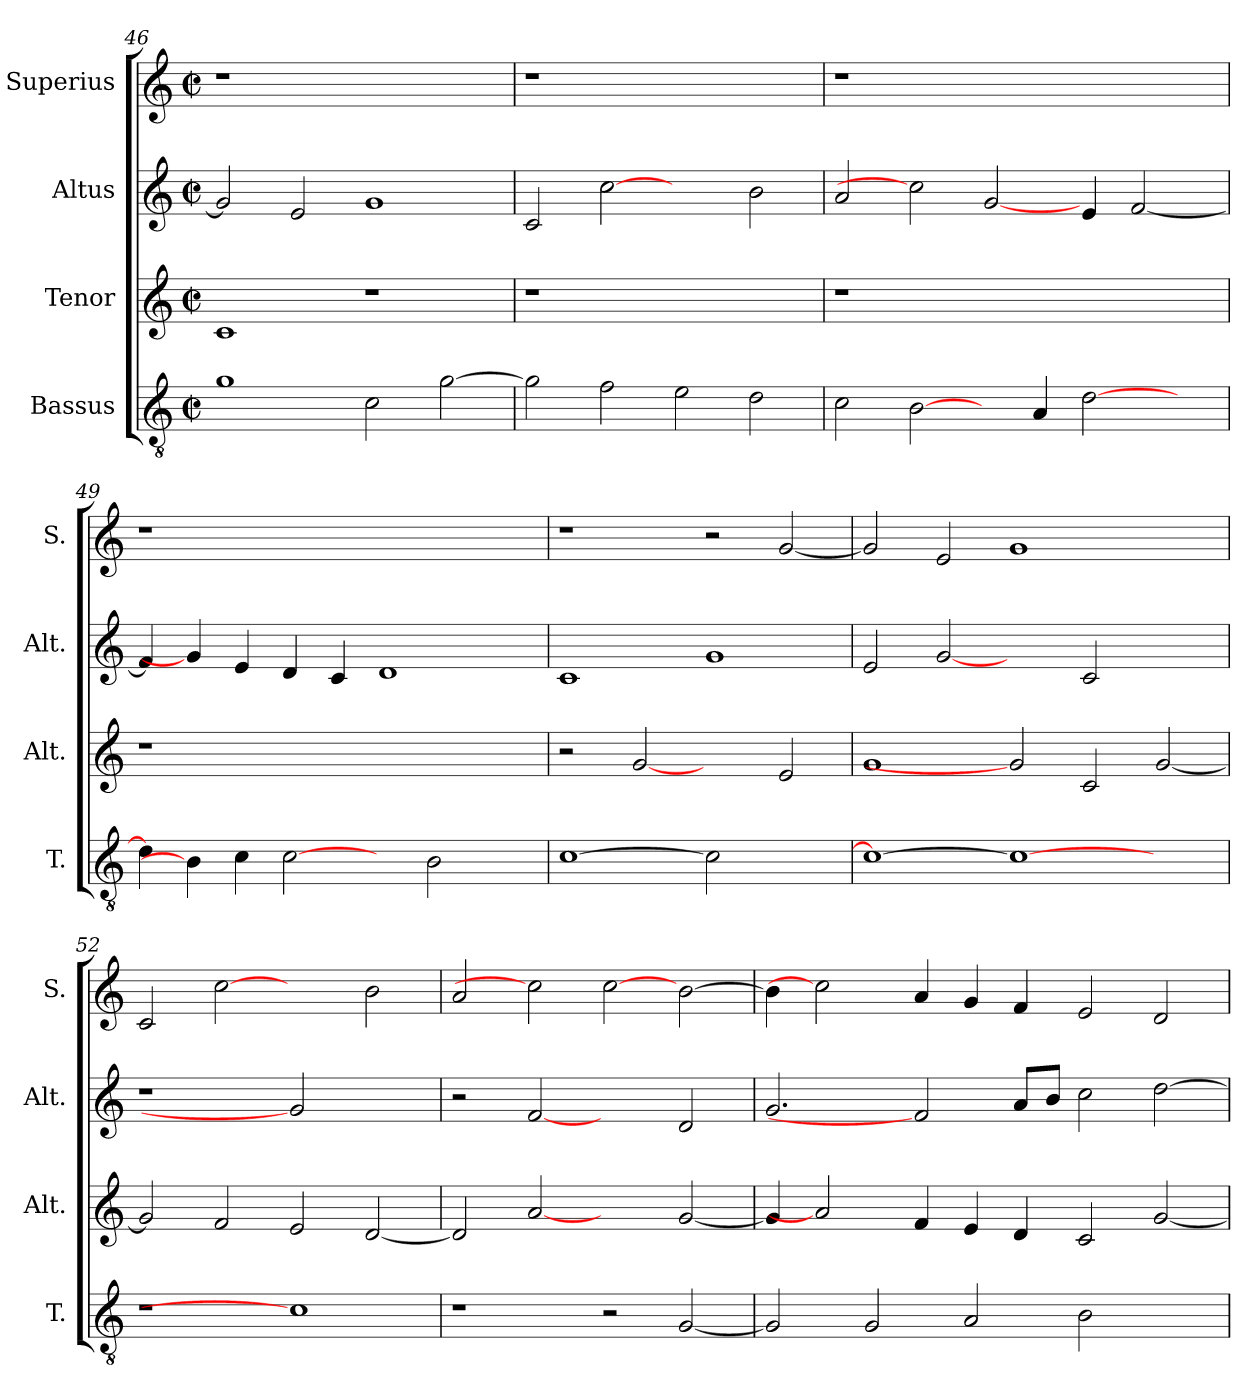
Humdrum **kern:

**kern	**kern	**kern	**kern
*part4	*part3	*part2	*part1
*staff4	*staff3	*staff2	*staff1
*I"Bassus	*I"Tenor	*I"Altus	*I"Superius
*I'T.	*I'Alt.	*I'Alt.	*I'S.
*clefGv2	*clefG2	*clefG2	*clefG2
*ITrd7c12	*	*	*
*k[]	*k[]	*k[]	*k[]
*C:	*C:	*C:	*C:
*M2/2	*M2/2	*M2/2	*M2/2
*met(c|)	*met(c|)	*met(c|)	*met(c|)
=46	=46	=46	=46
!	!	!	!LO:N:vis=1
1Gi	1ci	2gi/]	1r
.	.	2ei/	.
2Ci\	1r	1gi	1ryy
[>2Gi\	.	.	.
=47	=47	=47	=47
!	!LO:N:vis=1	!	!LO:N:vis=1
2Gi\]	1r	2ci/	1r
2Fi\	.	[2cci	.
2Ei\	1ryy	2ryy	1ryy
2Di\	.	2bi\	.
!!LO:PB:g=z
=48	=48	=48	=48
!	!LO:N:vis=1	!	!LO:N:vis=1
2Ci\	1r	2ai/	1r
[2BBi\	.	2cci]	.
4ryy	1ryy	[2gi/	1ryy
4AAi/	.	.	.
[>2Di\	.	4ei/	.
.	.	[<2fi/	.
4ryy	4ryy	.	4ryy
=49	=49	=49	=49
!	!LO:N:vis=1	!	!LO:N:vis=1
4Di\]	1r	4fi/]	1r
4BBi\]	.	4gi/]	.
4Ci\	.	4ei/	.
[2Ci	.	4di/	.
.	1ryy	4ci/	1ryy
4ryy	.	1di	.
2BBi\	.	.	.
4ryy	4ryy	.	4ryy
=50	=50	=50	=50
[>1Ci	2r	1ci	1r
.	[2gi	.	.
2Ci]	2ryy	1gi	2r
2ryy	2ei/	.	[<2gi/
=51	=51	=51	=51
1Ci_>	1gi	2ei/	2gi/]
.	.	[2gi	2ei/
1Ci_	2gi]	2ryy	1gi
.	2ci/	2ci/	.
2ryy	[<2gi/	2ryy	2ryy
=52	=52	=52	=52
!LO:N:vis=1	!	!LO:N:vis=1	!
1r	2gi/]	1r	2ci/
.	2fi/	.	[2cci
1Ci]	2ei/	2gi]	2ryy
.	[<2di/	2ryy	2bi\
!!LO:LB:g=z
=53	=53	=53	=53
1r	2di/]	2r	2ai/
.	[2ai	[2fi	2cci]
2r	2ryy	2ryy	[2cci
[<2GGi/	[<2gi/	2di/	[>2bi\
=54	=54	=54	=54
2GGi/]	4gi/]	2.gi/	4bi\]
.	2ai]	.	2cci]
2GGi/	.	.	.
.	4fi/	2fi]	4ai/
2AAi/	4ei/	.	4gi/
.	4di/	8ai/L	4fi/
.	.	8bi/J	.
2BBi\	2ci/	2cci\	2ei/
2ryy	[<2gi/	[>2ddi\	2di/
=	=	=	=
*-	*-	*-	*-
